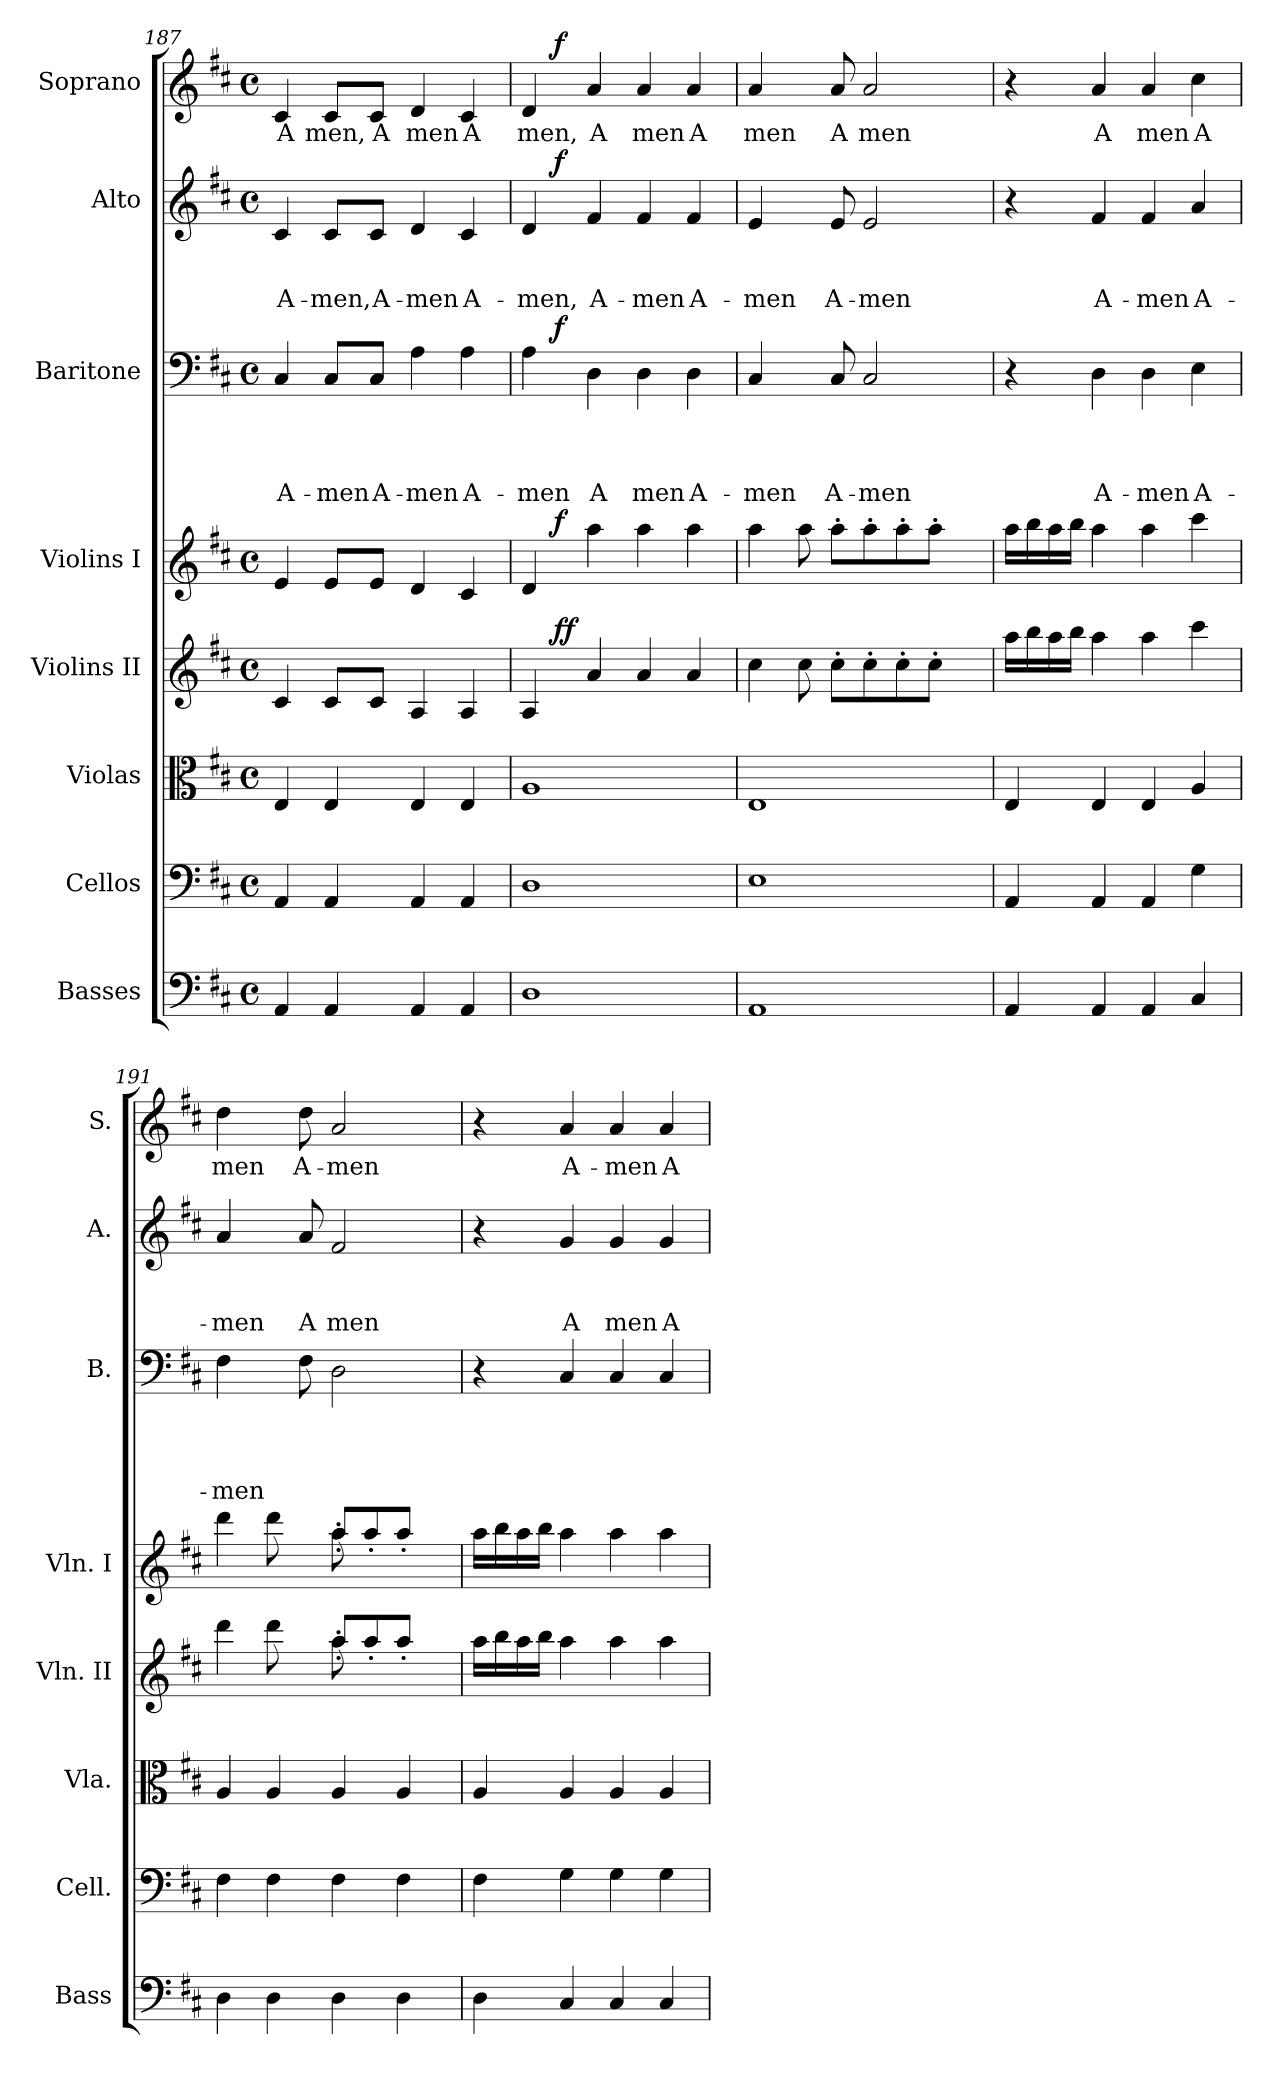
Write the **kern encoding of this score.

**kern	**kern	**kern	**kern	**dynam	**kern	**dynam	**kern	**text	**text	**text	**text	**dynam	**kern	**text	**text	**text	**dynam	**kern	**text	**dynam
*part8	*part7	*part6	*part5	*part5	*part4	*part4	*part3	*part3	*part3	*part3	*part3	*part3	*part2	*part2	*part2	*part2	*part2	*part1	*part1	*part1
*staff8	*staff7	*staff6	*staff5	*staff5	*staff4	*staff4	*staff3	*staff3	*staff3	*staff3	*staff3	*staff3	*staff2	*staff2	*staff2	*staff2	*staff2	*staff1	*staff1	*staff1
*I"Basses	*I"Cellos	*I"Violas	*I"Violins II	*	*I"Violins I	*	*I"Baritone	*	*	*	*	*	*I"Alto	*	*	*	*	*I"Soprano	*	*
*I'Bass	*I'Cell.	*I'Vla.	*I'Vln. II	*	*I'Vln. I	*	*I'B.	*	*	*	*	*	*I'A.	*	*	*	*	*I'S.	*	*
*clefF4	*clefF4	*clefC3	*clefG2	*	*clefG2	*	*clefF4	*	*	*	*	*	*clefG2	*	*	*	*	*clefG2	*	*
*ITrd7c12	*	*	*	*	*	*	*	*	*	*	*	*	*	*	*	*	*	*	*	*
*k[f#c#]	*k[f#c#]	*k[f#c#]	*k[f#c#]	*	*k[f#c#]	*	*k[f#c#]	*	*	*	*	*	*k[f#c#]	*	*	*	*	*k[f#c#]	*	*
*D:	*D:	*D:	*D:	*	*D:	*	*D:	*	*	*	*	*	*D:	*	*	*	*	*D:	*	*
*M4/4	*M4/4	*M4/4	*M4/4	*	*M4/4	*	*M4/4	*	*	*	*	*	*M4/4	*	*	*	*	*M4/4	*	*
*met(c)	*met(c)	*met(c)	*met(c)	*	*met(c)	*	*met(c)	*	*	*	*	*	*met(c)	*	*	*	*	*met(c)	*	*
=187	=187	=187	=187	=187	=187	=187	=187	=187	=187	=187	=187	=187	=187	=187	=187	=187	=187	=187	=187	=187
!	!	!	!	!	!	!	!	!	!	!	!LO:LY:b:rj	!	!	!	!	!LO:LY:b:rj	!	!	!LO:LY:b:rj	!
4AAA/	4AA/	4E/	4c#/	.	4e/	.	4C#/	.	.	.	A-	.	4c#/	.	.	A-	.	4c#/	A	.
!	!	!	!	!	!	!	!	!	!	!	!LO:LY:b	!	!	!	!	!LO:LY:b	!	!	!LO:LY:b	!
4AAA/	4AA/	4E/	8c#/L	.	8e/L	.	8C#/L	.	.	.	-men	.	8c#/L	.	.	-men,	.	8c#/L	men,	.
!	!	!	!	!	!	!	!	!	!	!	!LO:LY:b:rj	!	!	!	!	!LO:LY:b:rj	!	!	!LO:LY:b:rj	!
.	.	.	8c#/J	.	8e/J	.	8C#/J	.	.	.	A-	.	8c#/J	.	.	A-	.	8c#/J	A	.
!	!	!	!	!	!	!	!	!	!	!	!LO:LY:b	!	!	!	!	!LO:LY:b	!	!	!LO:LY:b	!
4AAA/	4AA/	4E/	4A/	.	4d/	.	4A\	.	.	.	-men	.	4d/	.	.	-men	.	4d/	men	.
!	!	!	!	!	!	!	!	!	!	!	!LO:LY:b:rj	!	!	!	!	!LO:LY:b:rj	!	!	!LO:LY:b:rj	!
4AAA/	4AA/	4E/	4A/	.	4c#/	.	4A\	.	.	.	A-	.	4c#/	.	.	A-	.	4c#/	A	.
=188	=188	=188	=188	=188	=188	=188	=188	=188	=188	=188	=188	=188	=188	=188	=188	=188	=188	=188	=188	=188
!	!	!	!	!	!	!	!	!	!	!	!LO:LY:b	!	!	!	!	!LO:LY:b	!	!	!LO:LY:b	!
*	*	*	*^	*	*^	*	*^	*	*	*	*	*	*^	*	*	*	*	*^	*	*
1DD	1D	1A	4A/	8ryy	.	4d/	8ryy	.	4A\	8ryy	.	.	.	-men	.	4d/	8ryy	.	.	-men,	.	4d/	8ryy	men,	.
!	!	!	!	!	!LO:DY:a	!	!	!	!	!	!	!	!	!	!	!	!	!	!	!	!	!	!	!	!
!	!	!	!	!	!LO:DY:n=1:b	!	!	!LO:DY:a	!	!	!	!	!	!	!LO:DY:a	!	!	!	!	!	!LO:DY:a	!	!	!	!LO:DY:a
.	.	.	.	2..ryy	f f	.	2..ryy	f	.	2..ryy	.	.	.	.	f	.	2..ryy	.	.	.	f	.	2..ryy	.	f
!	!	!	!	!	!	!	!	!	!	!	!	!	!	!LO:LY:b:rj	!	!	!	!	!	!LO:LY:b:rj	!	!	!	!LO:LY:b:rj	!
.	.	.	4a/	.	.	4aa\	.	.	4D\	.	.	.	.	A	.	4f#/	.	.	.	A-	.	4a/	.	A	.
!	!	!	!	!	!	!	!	!	!	!	!	!	!	!LO:LY:b	!	!	!	!	!	!LO:LY:b	!	!	!	!LO:LY:b	!
.	.	.	4a/	.	.	4aa\	.	.	4D\	.	.	.	.	men	.	4f#/	.	.	.	-men	.	4a/	.	men	.
!	!	!	!	!	!	!	!	!	!	!	!	!	!	!LO:LY:b:rj	!	!	!	!	!	!LO:LY:b:rj	!	!	!	!LO:LY:b:rj	!
.	.	.	4a/	.	.	4aa\	.	.	4D\	.	.	.	.	A-	.	4f#/	.	.	.	A-	.	4a/	.	A	.
=189	=189	=189	=189	=189	=189	=189	=189	=189	=189	=189	=189	=189	=189	=189	=189	=189	=189	=189	=189	=189	=189	=189	=189	=189	=189
!	!	!	!	!	!	!	!	!	!	!	!	!	!	!LO:LY:b	!	!	!	!	!	!LO:LY:b	!	!	!	!LO:LY:b	!
*	*	*	*v	*v	*	*	*	*	*v	*v	*	*	*	*	*	*v	*v	*	*	*	*	*v	*v	*	*
*	*	*	*	*	*v	*v	*	*	*	*	*	*	*	*	*	*	*	*	*	*	*
1AAA	1E	1E	4cc#\	.	4aa\	.	4C#/	.	.	.	-men	.	4e/	.	.	-men	.	4a/	men	.
.	.	.	8cc#\	.	8aa\	.	8ryy	.	.	.	.	.	8ryy	.	.	.	.	8ryy	.	.
!	!	!	!	!	!	!	!	!	!	!	!LO:LY:b:rj	!	!	!	!	!LO:LY:b:rj	!	!	!LO:LY:b:rj	!
.	.	.	8cc#'>\L	.	8aa'>\L	.	8C#/	.	.	.	A-	.	8e/	.	.	A-	.	8a/	A	.
!	!	!	!	!	!	!	!	!	!	!	!LO:LY:b	!	!	!	!	!LO:LY:b	!	!	!LO:LY:b	!
.	.	.	8cc#'>\	.	8aa'>\	.	2C#/	.	.	.	-men	.	2e/	.	.	-men	.	2a/	men	.
.	.	.	8cc#'>\	.	8aa'>\	.	.	.	.	.	.	.	.	.	.	.	.	.	.	.
.	.	.	8cc#'>\J	.	8aa'>\J	.	.	.	.	.	.	.	.	.	.	.	.	.	.	.
.	.	.	8ryy	.	8ryy	.	.	.	.	.	.	.	.	.	.	.	.	.	.	.
=190	=190	=190	=190	=190	=190	=190	=190	=190	=190	=190	=190	=190	=190	=190	=190	=190	=190	=190	=190	=190
4AAA/	4AA/	4E/	16aa\LL	.	16aa\LL	.	4r	.	.	.	.	.	4r	.	.	.	.	4r	.	.
.	.	.	16bb\	.	16bb\	.	.	.	.	.	.	.	.	.	.	.	.	.	.	.
.	.	.	16aa\	.	16aa\	.	.	.	.	.	.	.	.	.	.	.	.	.	.	.
.	.	.	16bb\JJ	.	16bb\JJ	.	.	.	.	.	.	.	.	.	.	.	.	.	.	.
!	!	!	!	!	!	!	!	!	!	!	!LO:LY:b:rj	!	!	!	!	!LO:LY:b:rj	!	!	!LO:LY:b:rj	!
4AAA/	4AA/	4E/	4aa\	.	4aa\	.	4D\	.	.	.	A-	.	4f#/	.	.	A-	.	4a/	A	.
!	!	!	!	!	!	!	!	!	!	!	!LO:LY:b	!	!	!	!	!LO:LY:b	!	!	!LO:LY:b	!
4AAA/	4AA/	4E/	4aa\	.	4aa\	.	4D\	.	.	.	-men	.	4f#/	.	.	-men	.	4a/	men	.
!	!	!	!	!	!	!	!	!	!	!	!LO:LY:b:rj	!	!	!	!	!LO:LY:b:rj	!	!	!LO:LY:b:rj	!
4CC#/	4G\	4A/	4ccc#\	.	4ccc#\	.	4E\	.	.	.	A-	.	4a/	.	.	A-	.	4cc#\	A	.
!!LO:PB:g=z
=191	=191	=191	=191	=191	=191	=191	=191	=191	=191	=191	=191	=191	=191	=191	=191	=191	=191	=191	=191	=191
*	*	*	*^	*	*^	*	*	*	*	*	*	*	*	*	*	*	*	*	*	*
!	!	!	!	!	!	!	!	!	!	!	!	!	!LO:LY:b	!	!	!	!	!LO:LY:b	!	!	!LO:LY:b	!
4DD\	4F#\	4A/	4ddd\	2ryy	.	4ddd\	2ryy	.	4F#\	.	.	.	-men	.	4a/	.	.	-men	.	4dd\	men	.
4DD\	4F#\	4A/	8ddd\	.	.	8ddd\	.	.	8ryy	.	.	.	.	.	8ryy	.	.	.	.	8ryy	.	.
!	!	!	!	!	!	!	!	!	!	!	!	!	!	!	!	!	!	!LO:LY:b:rj	!	!	!LO:LY:b:rj	!
.	.	.	8ryy	.	.	8ryy	.	.	8F#\	.	.	.	.	.	8a/	.	.	A	.	8dd\	A-	.
!	!	!	!	!	!	!	!	!	!	!	!	!	!	!	!	!	!	!LO:LY:b	!	!	!LO:LY:b	!
4DD\	4F#\	4A/	8aa'<\	8aa'>/L	.	8aa'<\	8aa'>/L	.	2D\	.	.	.	.	.	2f#/	.	.	men	.	2a/	-men	.
.	.	.	8ryy	8aa'>/	.	8ryy	8aa'>/	.	.	.	.	.	.	.	.	.	.	.	.	.	.	.
4DD\	4F#\	4A/	4ryy	8aa'>/J	.	4ryy	8aa'>/J	.	.	.	.	.	.	.	.	.	.	.	.	.	.	.
.	.	.	.	8ryy	.	.	8ryy	.	.	.	.	.	.	.	.	.	.	.	.	.	.	.
*	*	*	*v	*v	*	*	*	*	*	*	*	*	*	*	*	*	*	*	*	*	*	*
*	*	*	*	*	*v	*v	*	*	*	*	*	*	*	*	*	*	*	*	*	*	*
=192	=192	=192	=192	=192	=192	=192	=192	=192	=192	=192	=192	=192	=192	=192	=192	=192	=192	=192	=192	=192
4DD\	4F#\	4A/	16aa\LL	.	16aa\LL	.	4r	.	.	.	.	.	4r	.	.	.	.	4r	.	.
.	.	.	16bb\	.	16bb\	.	.	.	.	.	.	.	.	.	.	.	.	.	.	.
.	.	.	16aa\	.	16aa\	.	.	.	.	.	.	.	.	.	.	.	.	.	.	.
.	.	.	16bb\JJ	.	16bb\JJ	.	.	.	.	.	.	.	.	.	.	.	.	.	.	.
!	!	!	!	!	!	!	!	!	!	!	!	!	!	!	!	!LO:LY:b:rj	!	!	!LO:LY:b:rj	!
4CC#/	4G\	4A/	4aa\	.	4aa\	.	4C#/	.	.	.	.	.	4g/	.	.	A	.	4a/	A-	.
!	!	!	!	!	!	!	!	!	!	!	!	!	!	!	!	!LO:LY:b	!	!	!LO:LY:b	!
4CC#/	4G\	4A/	4aa\	.	4aa\	.	4C#/	.	.	.	.	.	4g/	.	.	men	.	4a/	-men	.
!	!	!	!	!	!	!	!	!	!	!	!	!	!	!	!	!LO:LY:b:rj	!	!	!LO:LY:b:rj	!
4CC#/	4G\	4A/	4aa\	.	4aa\	.	4C#/	.	.	.	.	.	4g/	.	.	A	.	4a/	A-	.
=	=	=	=	=	=	=	=	=	=	=	=	=	=	=	=	=	=	=	=	=
*-	*-	*-	*-	*-	*-	*-	*-	*-	*-	*-	*-	*-	*-	*-	*-	*-	*-	*-	*-	*-
